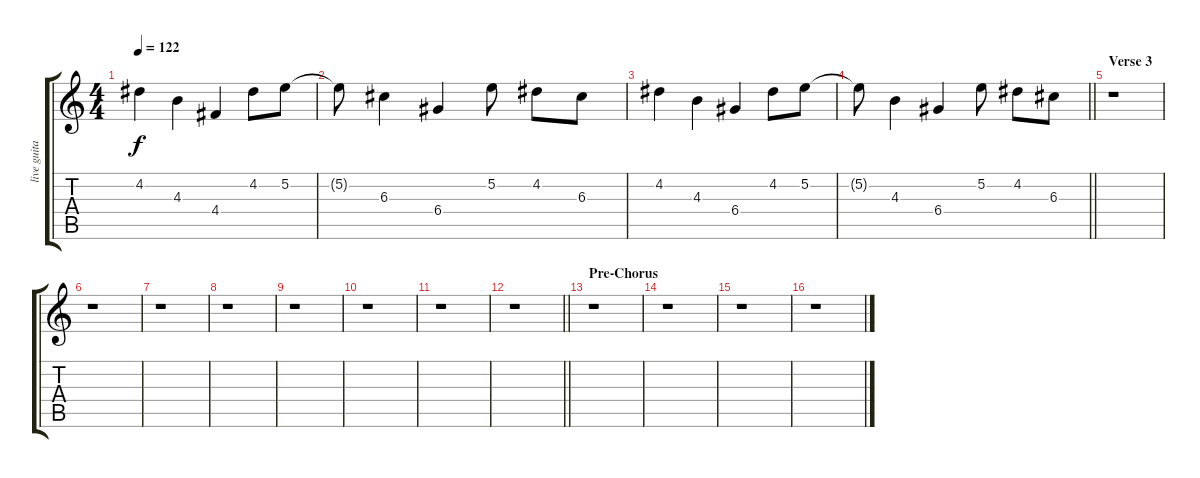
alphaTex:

\track ("live guitar (w/clean)" "live guita") {instrument electricguitarclean}
\staff {score tabs}
\tuning (E4 B3 G3 D3 A2 E2) {hide}
\ts (4 4)
\tempo 122
\clef g2
\ks c
4.2.4{dy f} 4.3.4 4.4.4 4.2.8 5.2.8 |
5.2{t}.8 6.3.4 6.4.4 5.2.8 4.2.8 6.3.8 |
4.2.4 4.3.4 6.4.4 4.2.8 5.2.8 |
\barLineRight lightlight
5.2{t}.8 4.3.4 6.4.4 5.2.8 4.2.8 6.3.8 |
\section ("" "Verse 3")
r.1 |
r.1 |
r.1 |
r.1 |
r.1 |
r.1 |
r.1 |
\barLineRight lightlight
r.1 |
\section ("" "Pre-Chorus")
r.1 |
r.1 |
r.1 |
r.1
